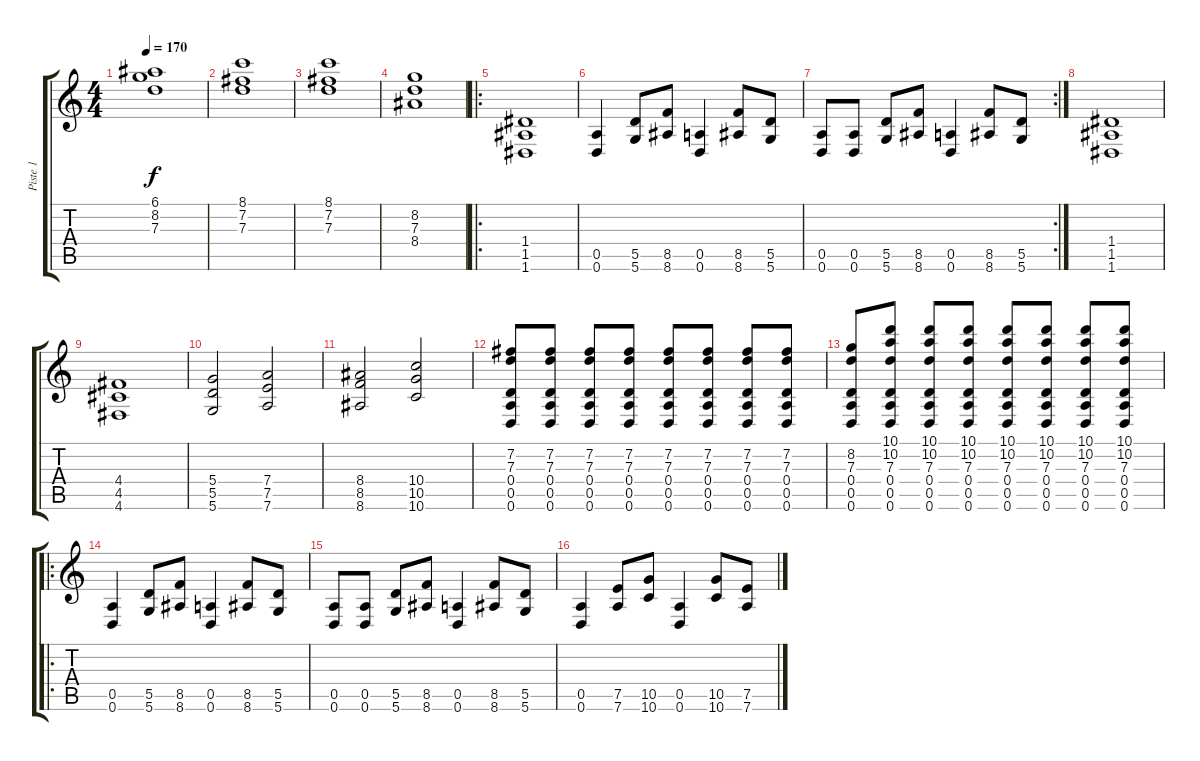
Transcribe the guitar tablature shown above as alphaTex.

\track ("Piste 1" "Piste 1") {instrument distortionguitar}
\staff {score tabs}
\tuning (E4 B3 G3 D3 A2 D2) {hide}
\ts (4 4)
\tempo 170
\clef g2
\ks c
(6.1 8.2 7.3).1{dy f} |
(8.1 7.2 7.3).1 |
(8.1 7.2 7.3).1 |
(8.2 7.3 8.4).1 |
\ro
(1.4 1.5 1.6).1 |
(0.5 0.6).4 (5.5 5.6).8 (8.5 8.6).8 (0.5 0.6).4 (8.5 8.6).8 (5.5 5.6).8 |
\rc 2
(0.5 0.6).8 (0.5 0.6).8 (5.5 5.6).8 (8.5 8.6).8 (0.5 0.6).4 (8.5 8.6).8 (5.5 5.6).8 |
(1.4 1.5 1.6).1 |
(4.4 4.5 4.6).1 |
(5.4 5.5 5.6).2 (7.4 7.5 7.6).2 |
(8.4 8.5 8.6).2 (10.4 10.5 10.6).2 |
(7.2 7.3 0.4 0.5 0.6).8 (7.2 7.3 0.4 0.5 0.6).8 (7.2 7.3 0.4 0.5 0.6).8 (7.2 7.3 0.4 0.5 0.6).8 (7.2 7.3 0.4 0.5 0.6).8 (7.2 7.3 0.4 0.5 0.6).8 (7.2 7.3 0.4 0.5 0.6).8 (7.2 7.3 0.4 0.5 0.6).8 |
(8.2 7.3 0.4 0.5 0.6).8 (10.1 10.2 7.3 0.4 0.5 0.6).8 (10.1 10.2 7.3 0.4 0.5 0.6).8 (10.1 10.2 7.3 0.4 0.5 0.6).8 (10.1 10.2 7.3 0.4 0.5 0.6).8 (10.1 10.2 7.3 0.4 0.5 0.6).8 (10.1 10.2 7.3 0.4 0.5 0.6).8 (10.1 10.2 7.3 0.4 0.5 0.6).8 |
\ro
(0.5 0.6).4 (5.5 5.6).8 (8.5 8.6).8 (0.5 0.6).4 (8.5 8.6).8 (5.5 5.6).8 |
(0.5 0.6).8 (0.5 0.6).8 (5.5 5.6).8 (8.5 8.6).8 (0.5 0.6).4 (8.5 8.6).8 (5.5 5.6).8 |
(0.5 0.6).4 (7.5 7.6).8 (10.5 10.6).8 (0.5 0.6).4 (10.5 10.6).8 (7.5 7.6).8
